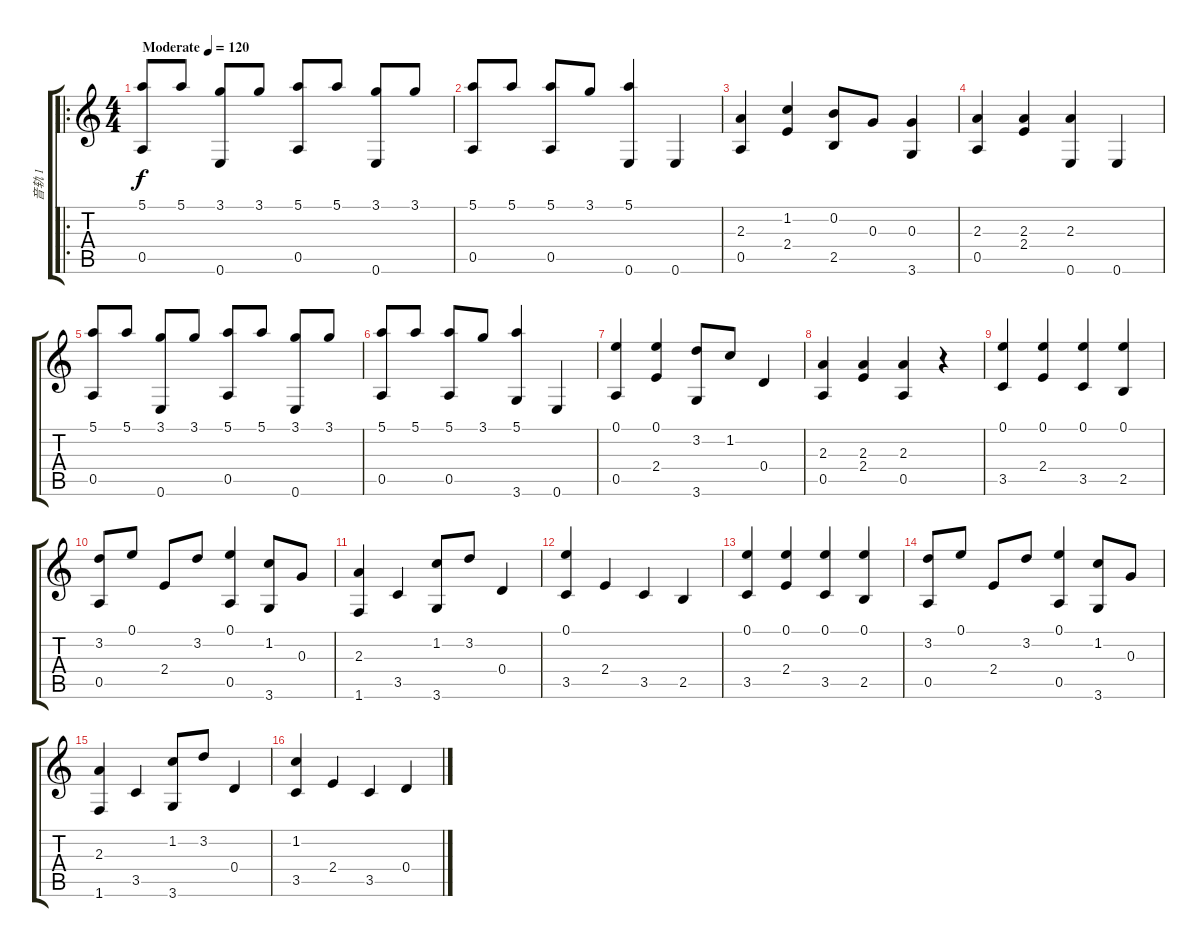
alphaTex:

\track ("音轨 1" "音轨 1") {instrument acousticguitarsteel}
\staff {score tabs}
\tuning (E4 B3 G3 D3 A2 E2) {hide}
\ro
\ts (4 4)
\tempo (120 "Moderate")
\clef g2
\ks c
(5.1 0.5).8{dy f instrument acousticguitarsteel} 5.1.8 (3.1 0.6).8 3.1.8 (5.1 0.5).8 5.1.8 (3.1 0.6).8 3.1.8 |
(5.1 0.5).8 5.1.8 (5.1 0.5).8 3.1.8 (5.1 0.6).4 0.6.4 |
(2.3 0.5).4 (1.2 2.4).4 (0.2 2.5).8 0.3.8 (0.3 3.6).4 |
(2.3 0.5).4 (2.3 2.4).4 (2.3 0.6).4 0.6.4 |
(5.1 0.5).8 5.1.8 (3.1 0.6).8 3.1.8 (5.1 0.5).8 5.1.8 (3.1 0.6).8 3.1.8 |
(5.1 0.5).8 5.1.8 (5.1 0.5).8 3.1.8 (5.1 3.6).4 0.6.4 |
(0.1 0.5).4 (0.1 2.4).4 (3.2 3.6).8 1.2.8 0.4.4 |
(2.3 0.5).4 (2.3 2.4).4 (2.3 0.5).4 r.4 |
(0.1 3.5).4 (0.1 2.4).4 (0.1 3.5).4 (0.1 2.5).4 |
(3.2 0.5).8 0.1.8 2.4.8 3.2.8 (0.1 0.5).4 (1.2 3.6).8 0.3.8 |
(2.3 1.6).4 3.5.4 (1.2 3.6).8 3.2.8 0.4.4 |
(0.1 3.5).4 2.4.4 3.5.4 2.5.4 |
(0.1 3.5).4 (0.1 2.4).4 (0.1 3.5).4 (0.1 2.5).4 |
(3.2 0.5).8 0.1.8 2.4.8 3.2.8 (0.1 0.5).4 (1.2 3.6).8 0.3.8 |
(2.3 1.6).4 3.5.4 (1.2 3.6).8 3.2.8 0.4.4 |
(1.2 3.5).4 2.4.4 3.5.4 0.4.4
